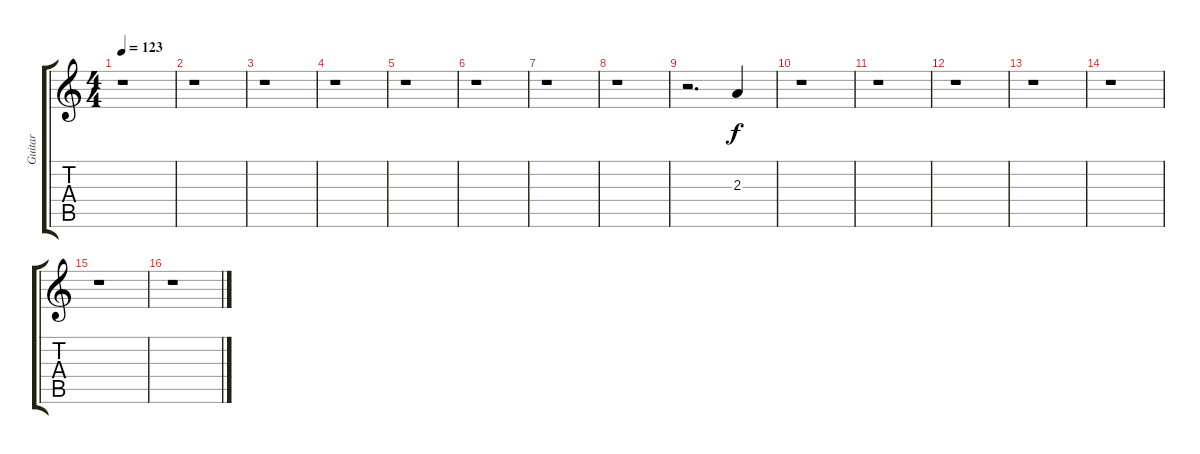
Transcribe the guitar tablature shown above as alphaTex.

\track ("Guitar" "Guitar") {instrument acousticguitarnylon}
\staff {score tabs}
\tuning (E4 B3 G3 D3 A2 E2) {hide}
\ts (4 4)
\tempo 123
\clef g2
\ks c
r.1{dy f} |
r.1 |
r.1 |
r.1 |
r.1 |
r.1 |
r.1 |
r.1 |
r.2{d} 2.3.4{volume 16} |
r.1 |
r.1 |
r.1 |
r.1 |
r.1 |
r.1 |
r.1
